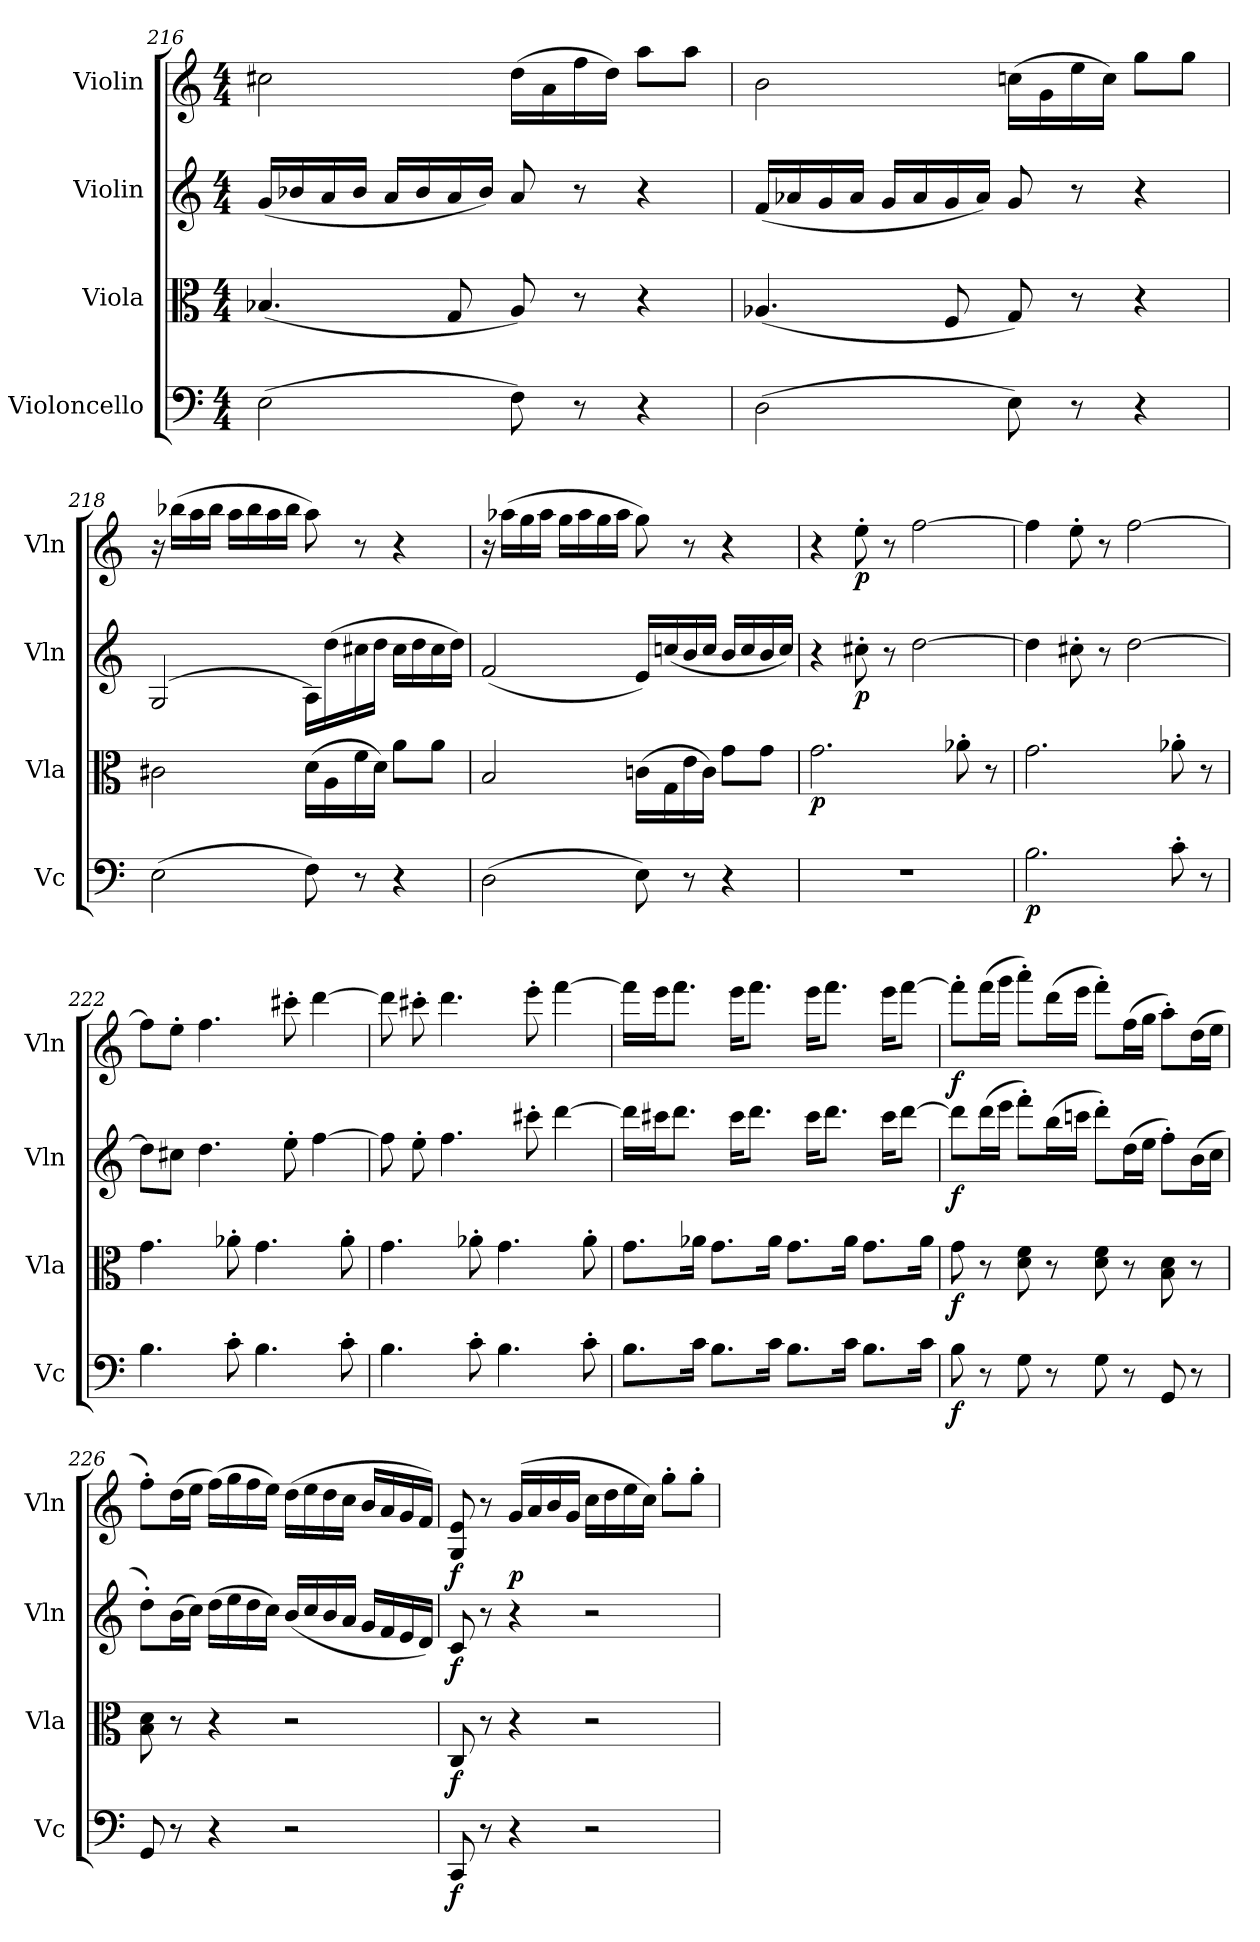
**kern	**dynam	**kern	**dynam	**kern	**dynam	**kern	**dynam
*part4	*part4	*part3	*part3	*part2	*part2	*part1	*part1
*staff4	*staff4	*staff3	*staff3	*staff2	*staff2	*staff1	*staff1
*I"Violoncello	*	*I"Viola	*	*I"Violin	*	*I"Violin	*
*I'Vc	*	*I'Vla	*	*I'Vln	*	*I'Vln	*
*clefF4	*	*clefC3	*	*clefG2	*	*clefG2	*
*k[]	*	*k[]	*	*k[]	*	*k[]	*
*C:	*	*C:	*	*C:	*	*C:	*
*M4/4	*	*M4/4	*	*M4/4	*	*M4/4	*
=216	=216	=216	=216	=216	=216	=216	=216
(2E\	.	(4.B-X/	.	(16g/LL	.	2cc#X\	.
.	.	.	.	16b-X/	.	.	.
.	.	.	.	16a/	.	.	.
.	.	.	.	16b-/JJ	.	.	.
.	.	.	.	16a/LL	.	.	.
.	.	.	.	16b-/	.	.	.
.	.	8G/	.	16a/	.	.	.
.	.	.	.	16b-/JJ)	.	.	.
8F\)	.	8A/)	.	8a/	.	(16dd\LL	.
.	.	.	.	.	.	16a\	.
8r	.	8r	.	8r	.	16ff\	.
.	.	.	.	.	.	16dd\JJ)	.
4r	.	4r	.	4r	.	8aa\L	.
.	.	.	.	.	.	8aa\J	.
=217	=217	=217	=217	=217	=217	=217	=217
(2D\	.	(4.A-X/	.	(16f/LL	.	2b\	.
.	.	.	.	16a-X/	.	.	.
.	.	.	.	16g/	.	.	.
.	.	.	.	16a-/JJ	.	.	.
.	.	.	.	16g/LL	.	.	.
.	.	.	.	16a-/	.	.	.
.	.	8F/	.	16g/	.	.	.
.	.	.	.	16a-/JJ)	.	.	.
8E\)	.	8G/)	.	8g/	.	(16ccn\LL	.
.	.	.	.	.	.	16g\	.
8r	.	8r	.	8r	.	16ee\	.
.	.	.	.	.	.	16cc\JJ)	.
4r	.	4r	.	4r	.	8gg\L	.
.	.	.	.	.	.	8gg\J	.
=218	=218	=218	=218	=218	=218	=218	=218
(2E\	.	2c#X\	.	(2G/	.	16r	.
.	.	.	.	.	.	(16bb-X\LL	.
.	.	.	.	.	.	16aa\	.
.	.	.	.	.	.	16bb-\JJ	.
.	.	.	.	.	.	16aa\LL	.
.	.	.	.	.	.	16bb-\	.
.	.	.	.	.	.	16aa\	.
.	.	.	.	.	.	16bb-\JJ	.
8F\)	.	(16d\LL	.	16A/LL)	.	8aa\)	.
.	.	16A\	.	(16dd\	.	.	.
8r	.	16f\	.	16cc#X\	.	8r	.
.	.	16d\JJ)	.	16dd\JJ	.	.	.
4r	.	8a\L	.	16cc#\LL	.	4r	.
.	.	.	.	16dd\	.	.	.
.	.	8a\J	.	16cc#\	.	.	.
.	.	.	.	16dd\JJ)	.	.	.
=219	=219	=219	=219	=219	=219	=219	=219
(2D\	.	2B/	.	(2f/	.	16r	.
.	.	.	.	.	.	(16aa-X\LL	.
.	.	.	.	.	.	16gg\	.
.	.	.	.	.	.	16aa-\JJ	.
.	.	.	.	.	.	16gg\LL	.
.	.	.	.	.	.	16aa-\	.
.	.	.	.	.	.	16gg\	.
.	.	.	.	.	.	16aa-\JJ	.
8E\)	.	(16cn\LL	.	16e/LL)	.	8gg\)	.
.	.	16G\	.	(16ccn/	.	.	.
8r	.	16e\	.	16b/	.	8r	.
.	.	16c\JJ)	.	16cc/JJ	.	.	.
4r	.	8g\L	.	16b/LL	.	4r	.
.	.	.	.	16cc/	.	.	.
.	.	8g\J	.	16b/	.	.	.
.	.	.	.	16cc/JJ)	.	.	.
=220	=220	=220	=220	=220	=220	=220	=220
1r	.	2.g\	p	4r	.	4r	.
.	.	.	.	8cc#X'\	p	8ee'\	p
.	.	.	.	8r	.	8r	.
.	.	.	.	[2dd\	.	[2ff\	.
.	.	8a-X'\	.	.	.	.	.
.	.	8r	.	.	.	.	.
=221	=221	=221	=221	=221	=221	=221	=221
2.B\	p	2.g\	.	4dd\]	.	4ff\]	.
.	.	.	.	8cc#X'\	.	8ee'\	.
.	.	.	.	8r	.	8r	.
.	.	.	.	[2dd\	.	[2ff\	.
8c'\	.	8a-X'\	.	.	.	.	.
8r	.	8r	.	.	.	.	.
=222	=222	=222	=222	=222	=222	=222	=222
4.B\	.	4.g\	.	8dd\L]	.	8ff\L]	.
.	.	.	.	8cc#X\J	.	8ee'\J	.
.	.	.	.	4.dd\	.	4.ff\	.
8c'\	.	8a-X'\	.	.	.	.	.
4.B\	.	4.g\	.	.	.	.	.
.	.	.	.	8ee'\	.	8ccc#X'\	.
.	.	.	.	[4ff\	.	[4ddd\	.
8c'\	.	8a-'\	.	.	.	.	.
=223	=223	=223	=223	=223	=223	=223	=223
4.B\	.	4.g\	.	8ff\]	.	8ddd\]	.
.	.	.	.	8ee'\	.	8ccc#X'\	.
.	.	.	.	4.ff\	.	4.ddd\	.
8c'\	.	8a-X'\	.	.	.	.	.
4.B\	.	4.g\	.	.	.	.	.
.	.	.	.	8ccc#X'\	.	8eee'\	.
.	.	.	.	[4ddd\	.	[4fff\	.
8c'\	.	8a-'\	.	.	.	.	.
=224	=224	=224	=224	=224	=224	=224	=224
8.B\L	.	8.g\L	.	16ddd\LL]	.	16fff\LL]	.
.	.	.	.	16ccc#X\J	.	16eee\J	.
.	.	.	.	8.ddd\J	.	8.fff\J	.
16c\Jk	.	16a-X\Jk	.	.	.	.	.
8.B\L	.	8.g\L	.	.	.	.	.
.	.	.	.	16ccc#\KL	.	16eee\KL	.
.	.	.	.	8.ddd\J	.	8.fff\J	.
16c\Jk	.	16a-\Jk	.	.	.	.	.
8.B\L	.	8.g\L	.	.	.	.	.
.	.	.	.	16ccc#\KL	.	16eee\KL	.
.	.	.	.	8.ddd\J	.	8.fff\J	.
16c\Jk	.	16a-\Jk	.	.	.	.	.
8.B\L	.	8.g\L	.	.	.	.	.
.	.	.	.	16ccc#\KL	.	16eee\KL	.
.	.	.	.	[8ddd\J	.	[8fff\J	.
16c\Jk	.	16a-\Jk	.	.	.	.	.
=225	=225	=225	=225	=225	=225	=225	=225
8B\	f	8g\	f	8ddd\L]	f	8fff'\L]	f
8r	.	8r	.	(16ddd\L	.	(16fff\L	.
.	.	.	.	16eee\JJ	.	16ggg\JJ	.
8G\	.	8d\ 8f\	.	8fff'\L)	.	8aaa'\L)	.
8r	.	8r	.	(16bb\L	.	(16ddd\L	.
.	.	.	.	16cccn\JJ	.	16eee\JJ	.
8G\	.	8d\ 8f\	.	8ddd'\L)	.	8fff'\L)	.
8r	.	8r	.	(16dd\L	.	(16ff\L	.
.	.	.	.	16ee\JJ	.	16gg\JJ	.
8GG/	.	8B\ 8d\	.	8ff'\L)	.	8aa'\L)	.
8r	.	8r	.	(16b\L	.	(16dd\L	.
.	.	.	.	16cc\JJ	.	16ee\JJ	.
=226	=226	=226	=226	=226	=226	=226	=226
8GG/	.	8B\ 8d\	.	8dd'\L)	.	8ff'\L)	.
8r	.	8r	.	(16b\L	.	(16dd\L	.
.	.	.	.	16cc\JJ)	.	16ee\JJ	.
4r	.	4r	.	(16dd\LL	.	(16ff\LL)	.
.	.	.	.	16ee\	.	16gg\	.
.	.	.	.	16dd\	.	16ff\	.
.	.	.	.	16cc\JJ)	.	16ee\JJ)	.
2r	.	2r	.	(16b/LL	.	(16dd\LL	.
.	.	.	.	16cc/	.	16ee\	.
.	.	.	.	16b/	.	16dd\	.
.	.	.	.	16a/JJ	.	16cc\JJ	.
.	.	.	.	16g/LL	.	16b/LL	.
.	.	.	.	16f/	.	16a/	.
.	.	.	.	16e/	.	16g/	.
.	.	.	.	16d/JJ)	.	16f/JJ)	.
=227	=227	=227	=227	=227	=227	=227	=227
8CC/	f	8C/	f	8c/	f	8G/ 8e/	f
8r	.	8r	.	8r	.	8r	.
4r	.	4r	.	4r	.	(16g/LL	p
.	.	.	.	.	.	16a/	.
.	.	.	.	.	.	16b/	.
.	.	.	.	.	.	16g/JJ	.
2r	.	2r	.	2r	.	16cc\LL	.
.	.	.	.	.	.	16dd\	.
.	.	.	.	.	.	16ee\	.
.	.	.	.	.	.	16cc\JJ)	.
.	.	.	.	.	.	8gg'\L	.
.	.	.	.	.	.	8gg'\J	.
=	=	=	=	=	=	=	=
*-	*-	*-	*-	*-	*-	*-	*-
